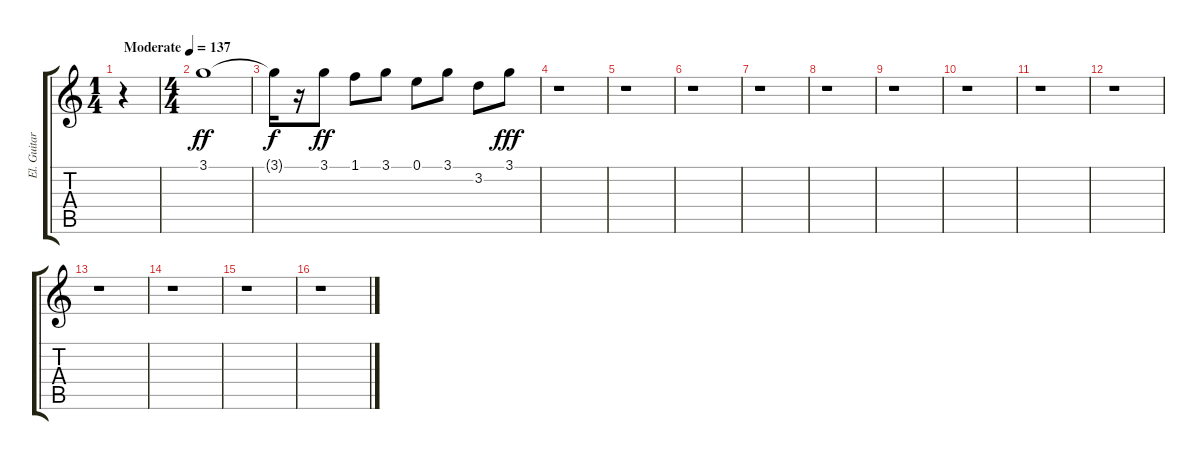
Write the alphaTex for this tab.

\track ("El. Guitarr" "El. Guitar") {instrument acousticguitarsteel}
\staff {score tabs}
\tuning (E4 B3 G3 D3 A2 E2) {hide}
\ts (1 4)
\tempo (137 "Moderate")
\clef g2
\ks c
r.4{dy ff instrument acousticguitarsteel} |
\ts (4 4)
3.1.1 |
3.1{t}.16{dy f} r.16 3.1.8{dy ff} 1.1.8 3.1.8 0.1.8 3.1.8 3.2.8 3.1.8{dy fff} |
r.1 |
r.1 |
r.1 |
r.1 |
r.1 |
r.1 |
r.1 |
r.1 |
r.1 |
r.1 |
r.1 |
r.1 |
r.1
